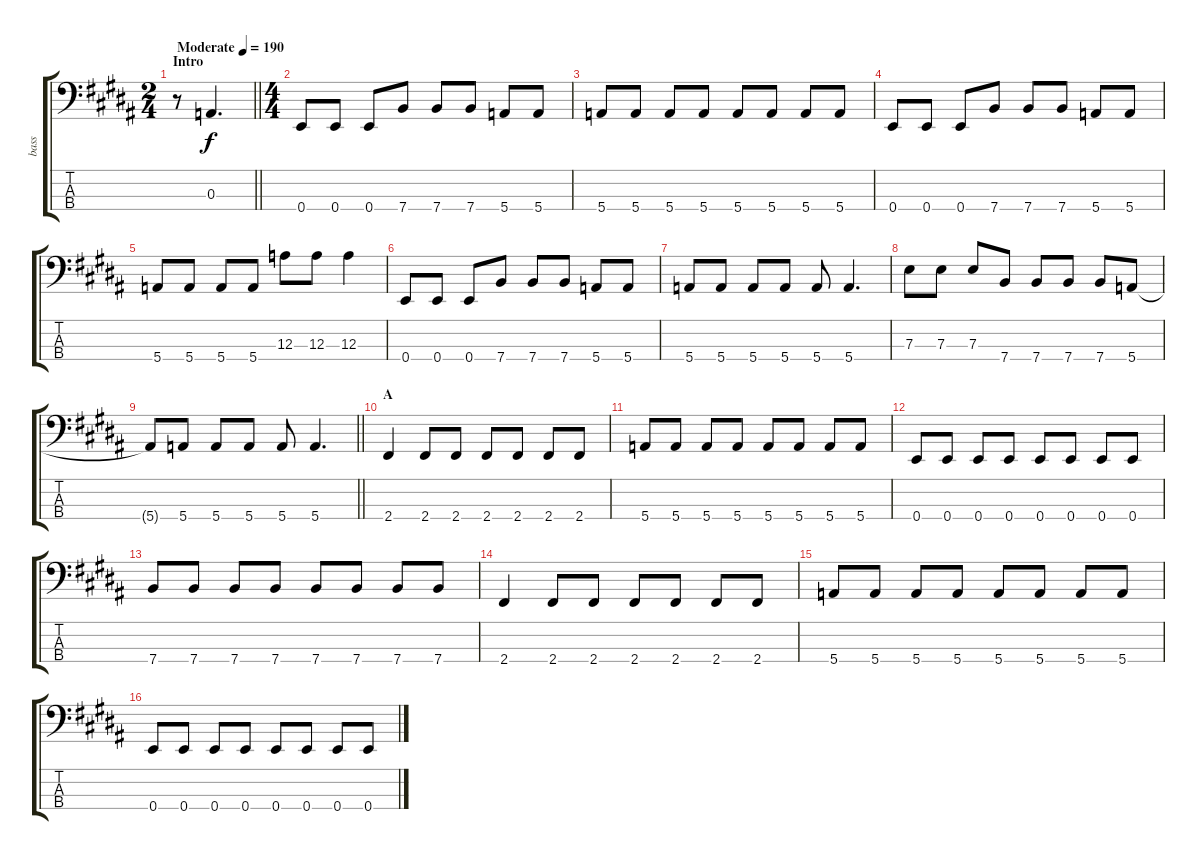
\track ("bass" "bass") {instrument electricbasspick}
\staff {score tabs}
\tuning (G2 D2 A1 E1) {hide}
\ts (2 4)
\section ("" "Intro")
\tempo (190 "Moderate")
\clef f4
\barLineRight lightlight
\ks b
r.8{dy f instrument electricbasspick} 0.3.4{d} |
\ts (4 4)
0.4.8 0.4.8 0.4.8 7.4.8 7.4.8 7.4.8 5.4.8 5.4.8 |
5.4.8 5.4.8 5.4.8 5.4.8 5.4.8 5.4.8 5.4.8 5.4.8 |
0.4.8 0.4.8 0.4.8 7.4.8 7.4.8 7.4.8 5.4.8 5.4.8 |
5.4.8 5.4.8 5.4.8 5.4.8 12.3.8 12.3.8 12.3.4 |
0.4.8 0.4.8 0.4.8 7.4.8 7.4.8 7.4.8 5.4.8 5.4.8 |
5.4.8 5.4.8 5.4.8 5.4.8 5.4.8 5.4.4{d} |
7.3.8 7.3.8 7.3.8 7.4.8 7.4.8 7.4.8 7.4.8 5.4.8 |
\barLineRight lightlight
5.4{t}.8 5.4.8 5.4.8 5.4.8 5.4.8 5.4.4{d} |
\section ("" "A")
2.4.4 2.4.8 2.4.8 2.4.8 2.4.8 2.4.8 2.4.8 |
5.4.8 5.4.8 5.4.8 5.4.8 5.4.8 5.4.8 5.4.8 5.4.8 |
0.4.8 0.4.8 0.4.8 0.4.8 0.4.8 0.4.8 0.4.8 0.4.8 |
7.4.8 7.4.8 7.4.8 7.4.8 7.4.8 7.4.8 7.4.8 7.4.8 |
2.4.4 2.4.8 2.4.8 2.4.8 2.4.8 2.4.8 2.4.8 |
5.4.8 5.4.8 5.4.8 5.4.8 5.4.8 5.4.8 5.4.8 5.4.8 |
0.4.8 0.4.8 0.4.8 0.4.8 0.4.8 0.4.8 0.4.8 0.4.8
